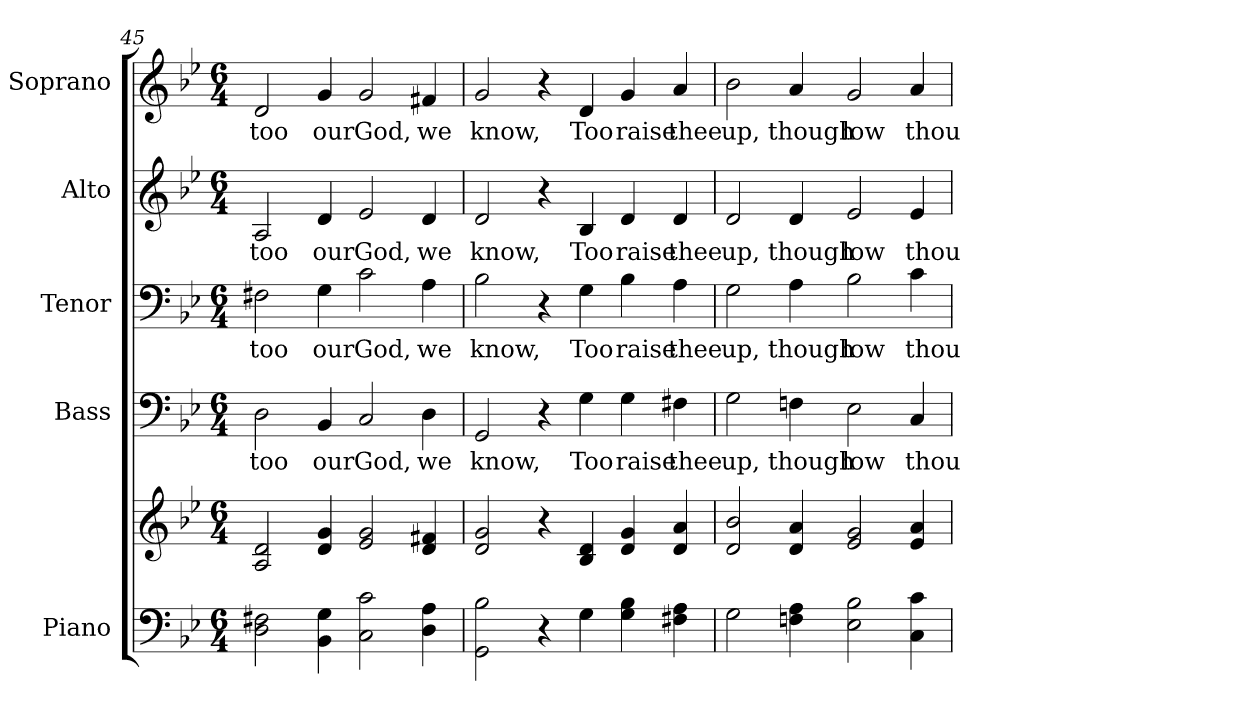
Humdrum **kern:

**kern	**kern	**kern	**text	**kern	**text	**kern	**text	**kern	**text
*part5	*part5	*part4	*part4	*part3	*part3	*part2	*part2	*part1	*part1
*staff6	*staff5	*staff4	*staff4	*staff3	*staff3	*staff2	*staff2	*staff1	*staff1
*I"Piano	*	*I"Bass	*	*I"Tenor	*	*I"Alto	*	*I"Soprano	*
*I'Pno.	*	*I'B.	*	*I'T.	*	*I'A.	*	*I'S.	*
*clefF4	*clefG2	*clefF4	*	*clefF4	*	*clefG2	*	*clefG2	*
*k[b-e-]	*k[b-e-]	*k[b-e-]	*	*k[b-e-]	*	*k[b-e-]	*	*k[b-e-]	*
*B-:	*B-:	*B-:	*	*B-:	*	*B-:	*	*B-:	*
*M6/4	*M6/4	*M6/4	*	*M6/4	*	*M6/4	*	*M6/4	*
=45	=45	=45	=45	=45	=45	=45	=45	=45	=45
!	!	!	!LO:LY:b:color=#000000	!	!	!	!	!	!
!	!	!	!	!	!LO:LY:b:color=#000000	!	!	!	!
!	!	!	!	!	!	!	!LO:LY:b:color=#000000	!	!
!	!	!	!	!	!	!	!	!	!LO:LY:b:color=#000000
2Di\ 2F#Xi	2Ai/ 2di	2Di\	too	2F#Xi\	too	2Ai/	too	2di/	too
!	!	!	!LO:LY:b:color=#000000	!	!	!	!	!	!
!	!	!	!	!	!LO:LY:b:color=#000000	!	!	!	!
!	!	!	!	!	!	!	!LO:LY:b:color=#000000	!	!
!	!	!	!	!	!	!	!	!	!LO:LY:b:color=#000000
4BB-i\ 4Gi	4di/ 4gi	4BB-i/	our	4Gi\	our	4di/	our	4gi/	our
!	!	!	!LO:LY:b:color=#000000	!	!	!	!	!	!
!	!	!	!	!	!LO:LY:b:color=#000000	!	!	!	!
!	!	!	!	!	!	!	!LO:LY:b:color=#000000	!	!
!	!	!	!	!	!	!	!	!	!LO:LY:b:color=#000000
2Ci\ 2ci	2e-i/ 2gi	2Ci/	God,	2ci\	God,	2e-i/	God,	2gi/	God,
!	!	!	!LO:LY:b:color=#000000	!	!	!	!	!	!
!	!	!	!	!	!LO:LY:b:color=#000000	!	!	!	!
!	!	!	!	!	!	!	!LO:LY:b:color=#000000	!	!
!	!	!	!	!	!	!	!	!	!LO:LY:b:color=#000000
4Di\ 4Ai	4di/ 4f#Xi	4Di\	we	4Ai\	we	4di/	we	4f#Xi/	we
!!LO:PB:g=z
=46	=46	=46	=46	=46	=46	=46	=46	=46	=46
!	!	!	!LO:LY:b:color=#000000	!	!	!	!	!	!
!	!	!	!	!	!LO:LY:b:color=#000000	!	!	!	!
!	!	!	!	!	!	!	!LO:LY:b:color=#000000	!	!
!	!	!	!	!	!	!	!	!	!LO:LY:b:color=#000000
2GGi\ 2B-i	2di/ 2gi	2GGi/	know,	2B-i\	know,	2di/	know,	2gi/	know,
4r	4r	4r	.	4r	.	4r	.	4r	.
!	!	!	!LO:LY:b:color=#000000	!	!	!	!	!	!
!	!	!	!	!	!LO:LY:b:color=#000000	!	!	!	!
!	!	!	!	!	!	!	!LO:LY:b:color=#000000	!	!
!	!	!	!	!	!	!	!	!	!LO:LY:b:color=#000000
4Gi\	4B-i/ 4di	4Gi\	Too	4Gi\	Too	4B-i/	Too	4di/	Too
!	!	!	!LO:LY:b:color=#000000	!	!	!	!	!	!
!	!	!	!	!	!LO:LY:b:color=#000000	!	!	!	!
!	!	!	!	!	!	!	!LO:LY:b:color=#000000	!	!
!	!	!	!	!	!	!	!	!	!LO:LY:b:color=#000000
4Gi\ 4B-i	4di/ 4gi	4Gi\	raise	4B-i\	raise	4di/	raise	4gi/	raise
!	!	!	!LO:LY:b:color=#000000	!	!	!	!	!	!
!	!	!	!	!	!LO:LY:b:color=#000000	!	!	!	!
!	!	!	!	!	!	!	!LO:LY:b:color=#000000	!	!
!	!	!	!	!	!	!	!	!	!LO:LY:b:color=#000000
4F#Xi\ 4Ai	4di/ 4ai	4F#Xi\	thee	4Ai\	thee	4di/	thee	4ai/	thee
=47	=47	=47	=47	=47	=47	=47	=47	=47	=47
!	!	!	!LO:LY:b:color=#000000	!	!	!	!	!	!
!	!	!	!	!	!LO:LY:b:color=#000000	!	!	!	!
!	!	!	!	!	!	!	!LO:LY:b:color=#000000	!	!
!	!	!	!	!	!	!	!	!	!LO:LY:b:color=#000000
2Gi\	2di/ 2b-i	2Gi\	up,	2Gi\	up,	2di/	up,	2b-i\	up,
!	!	!	!LO:LY:b:color=#000000	!	!	!	!	!	!
!	!	!	!	!	!LO:LY:b:color=#000000	!	!	!	!
!	!	!	!	!	!	!	!LO:LY:b:color=#000000	!	!
!	!	!	!	!	!	!	!	!	!LO:LY:b:color=#000000
4Fni\ 4Ai	4di/ 4ai	4Fni\	though	4Ai\	though	4di/	though	4ai/	though
!	!	!	!LO:LY:b:color=#000000	!	!	!	!	!	!
!	!	!	!	!	!LO:LY:b:color=#000000	!	!	!	!
!	!	!	!	!	!	!	!LO:LY:b:color=#000000	!	!
!	!	!	!	!	!	!	!	!	!LO:LY:b:color=#000000
2E-i\ 2B-i	2e-i/ 2gi	2E-i\	low	2B-i\	low	2e-i/	low	2gi/	low
!	!	!	!LO:LY:b:color=#000000	!	!	!	!	!	!
!	!	!	!	!	!LO:LY:b:color=#000000	!	!	!	!
!	!	!	!	!	!	!	!LO:LY:b:color=#000000	!	!
!	!	!	!	!	!	!	!	!	!LO:LY:b:color=#000000
4Ci\ 4ci	4e-i/ 4ai	4Ci/	thou	4ci\	thou	4e-i/	thou	4ai/	thou
=	=	=	=	=	=	=	=	=	=
*-	*-	*-	*-	*-	*-	*-	*-	*-	*-
